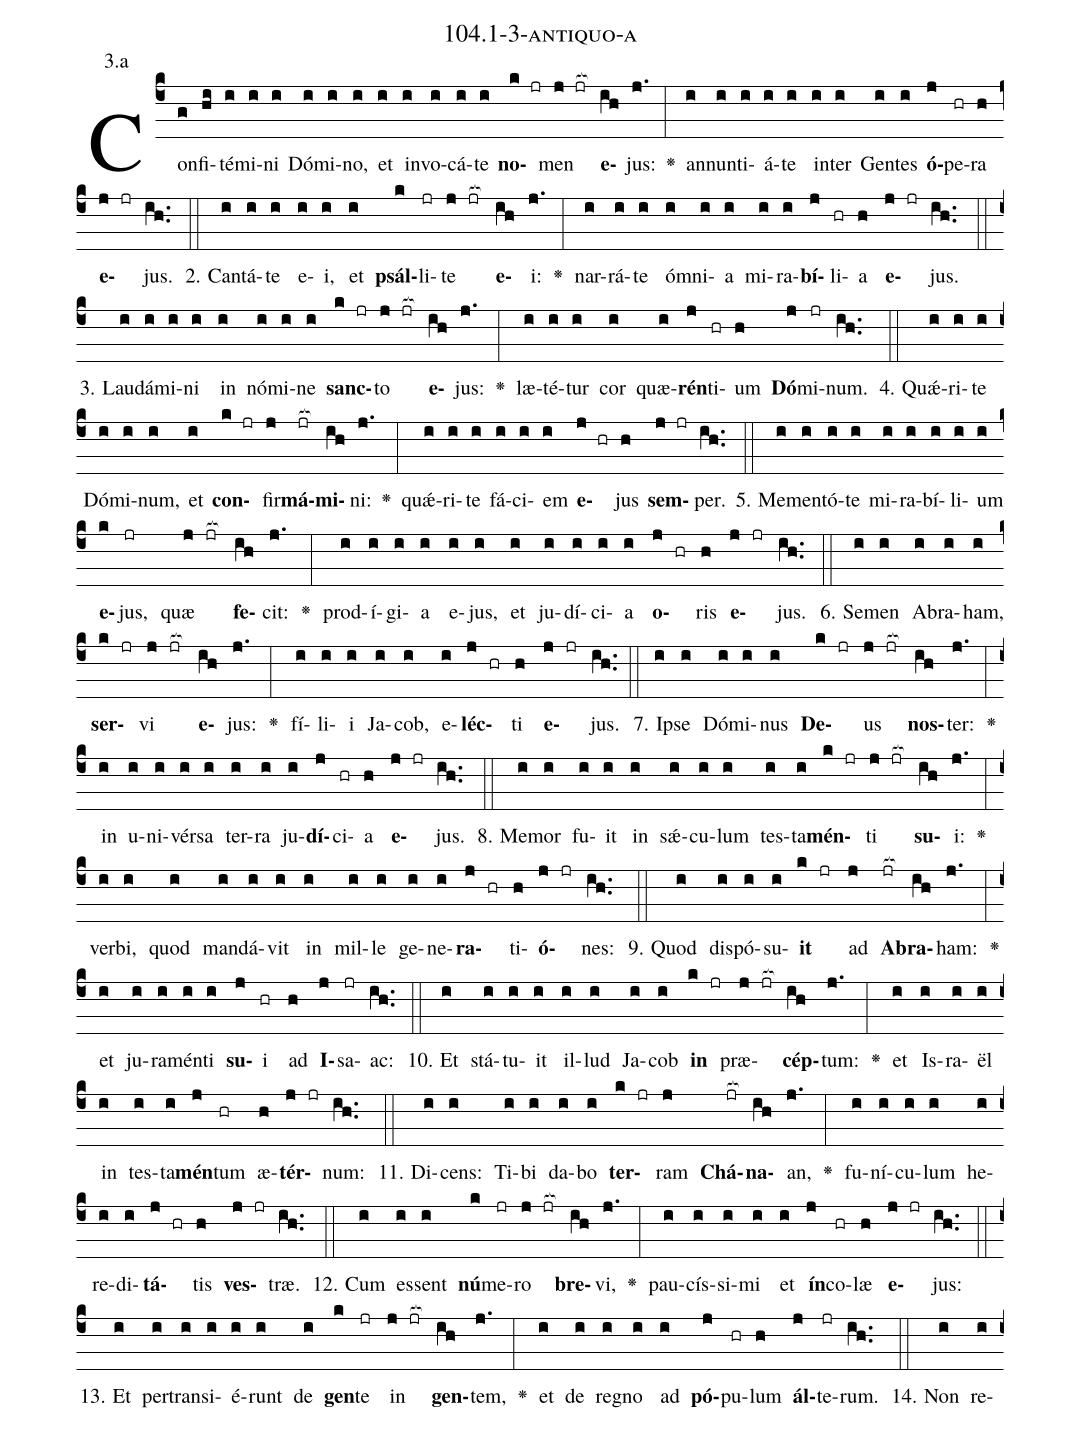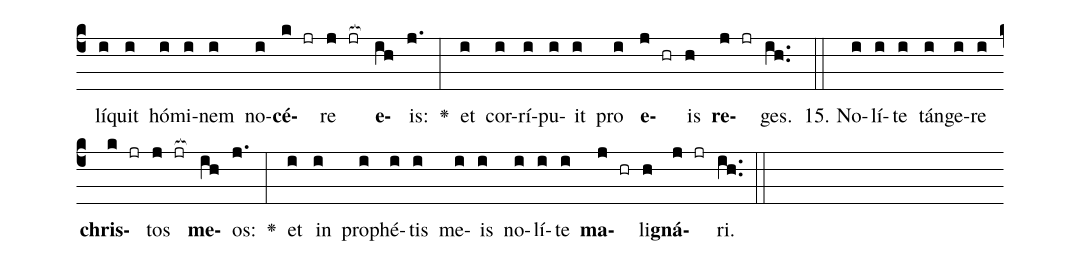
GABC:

name: 104.1-3-antiquo-a;
annotation: 3.a;
%%
(c4)Con(g)fi(hi)té(i)mi(i)ni(i) Dó(i)mi(i)no,(i) et(i) in(i)vo(i)cá(i)te(i) <b>no</b>(k jr)men(j jr[ocb:1{]) <b>e</b>(ih[ocb:0}])jus:(j.) <v>\greheightstar</v>(:) an(i)nun(i)ti(i)á(i)te(i) in(i)ter(i) Gen(i)tes(i) <b>ó</b>(j)pe(hr)ra(h) <b>e</b>(j jr)jus.(ih..) (::)
2. Can(i)tá(i)te(i) e(i)i,(i) et(i) <b>psál</b>(k)li(jr)te(j jr[ocb:1{]) <b>e</b>(ih[ocb:0}])i:(j.) <v>\greheightstar</v>(:) nar(i)rá(i)te(i) óm(i)ni(i)a(i) mi(i)ra(i)<b>bí</b>(j)li(hr)a(h) <b>e</b>(j jr)jus.(ih..) (::)
3. Lau(i)dá(i)mi(i)ni(i) in(i) nó(i)mi(i)ne(i) <b>sanc</b>(k jr)to(j jr[ocb:1{]) <b>e</b>(ih[ocb:0}])jus:(j.) <v>\greheightstar</v>(:) læ(i)té(i)tur(i) cor(i) quæ(i)<b>rén</b>(j)ti(hr)um(h) <b>Dó</b>(j)mi(jr)num.(ih..) (::)
4. Quǽ(i)ri(i)te(i) Dó(i)mi(i)num,(i) et(i) <b>con</b>(k jr)fir(j)<b>má</b>(jr[ocb:1{])<b>mi</b>(ih[ocb:0}])ni:(j.) <v>\greheightstar</v>(:) quǽ(i)ri(i)te(i) fá(i)ci(i)em(i) <b>e</b>(j hr)jus(h) <b>sem</b>(j jr)per.(ih..) (::)
5. Me(i)men(i)tó(i)te(i) mi(i)ra(i)bí(i)li(i)um(i) <b>e</b>(k)jus,(jr) quæ(j jr[ocb:1{]) <b>fe</b>(ih[ocb:0}])cit:(j.) <v>\greheightstar</v>(:) prod(i)í(i)gi(i)a(i) e(i)jus,(i) et(i) ju(i)dí(i)ci(i)a(i) <b>o</b>(j hr)ris(h) <b>e</b>(j jr)jus.(ih..) (::)
6. Se(i)men(i) A(i)bra(i)ham,(i) <b>ser</b>(k jr)vi(j jr[ocb:1{]) <b>e</b>(ih[ocb:0}])jus:(j.) <v>\greheightstar</v>(:) fí(i)li(i)i(i) Ja(i)cob,(i) e(i)<b>léc</b>(j hr)ti(h) <b>e</b>(j jr)jus.(ih..) (::)
7. Ip(i)se(i) Dó(i)mi(i)nus(i) <b>De</b>(k jr)us(j jr[ocb:1{]) <b>nos</b>(ih[ocb:0}])ter:(j.) <v>\greheightstar</v>(:) in(i) u(i)ni(i)vér(i)sa(i) ter(i)ra(i) ju(i)<b>dí</b>(j)ci(hr)a(h) <b>e</b>(j jr)jus.(ih..) (::)
8. Me(i)mor(i) fu(i)it(i) in(i) sǽ(i)cu(i)lum(i) tes(i)ta(i)<b>mén</b>(k jr)ti(j jr[ocb:1{]) <b>su</b>(ih[ocb:0}])i:(j.) <v>\greheightstar</v>(:) ver(i)bi,(i) quod(i) man(i)dá(i)vit(i) in(i) mil(i)le(i) ge(i)ne(i)<b>ra</b>(j hr)ti(h)<b>ó</b>(j jr)nes:(ih..) (::)
9. Quod(i) dis(i)pó(i)su(i)<b>it</b>(k jr) ad(j) <b>A</b>(jr[ocb:1{])<b>bra</b>(ih[ocb:0}])ham:(j.) <v>\greheightstar</v>(:) et(i) ju(i)ra(i)mén(i)ti(i) <b>su</b>(j)i(hr) ad(h) <b>I</b>(j)sa(jr)ac:(ih..) (::)
10. Et(i) stá(i)tu(i)it(i) il(i)lud(i) Ja(i)cob(i) <b>in</b>(k jr) præ(j jr[ocb:1{])<b>cép</b>(ih[ocb:0}])tum:(j.) <v>\greheightstar</v>(:) et(i) Is(i)ra(i)ël(i) in(i) tes(i)ta(i)<b>mén</b>(j)tum(hr) æ(h)<b>tér</b>(j jr)num:(ih..) (::)
11. Di(i)cens:(i) Ti(i)bi(i) da(i)bo(i) <b>ter</b>(k jr)ram(j) <b>Chá</b>(jr[ocb:1{])<b>na</b>(ih[ocb:0}])an,(j.) <v>\greheightstar</v>(:) fu(i)ní(i)cu(i)lum(i) he(i)re(i)di(i)<b>tá</b>(j hr)tis(h) <b>ves</b>(j jr)træ.(ih..) (::)
12. Cum(i) es(i)sent(i) <b>nú</b>(k)me(jr)ro(j jr[ocb:1{]) <b>bre</b>(ih[ocb:0}])vi,(j.) <v>\greheightstar</v>(:) pau(i)cís(i)si(i)mi(i) et(i) <b>ín</b>(j)co(hr)læ(h) <b>e</b>(j jr)jus:(ih..) (::)
13. Et(i) per(i)trans(i)i(i)é(i)runt(i) de(i) <b>gen</b>(k)te(jr) in(j jr[ocb:1{]) <b>gen</b>(ih[ocb:0}])tem,(j.) <v>\greheightstar</v>(:) et(i) de(i) re(i)gno(i) ad(i) <b>pó</b>(j)pu(hr)lum(h) <b>ál</b>(j)te(jr)rum.(ih..) (::)
14. Non(i) re(i)lí(i)quit(i) hó(i)mi(i)nem(i) no(i)<b>cé</b>(k jr)re(j jr[ocb:1{]) <b>e</b>(ih[ocb:0}])is:(j.) <v>\greheightstar</v>(:) et(i) cor(i)rí(i)pu(i)it(i) pro(i) <b>e</b>(j hr)is(h) <b>re</b>(j jr)ges.(ih..) (::)
15. No(i)lí(i)te(i) tán(i)ge(i)re(i) <b>chris</b>(k jr)tos(j jr[ocb:1{]) <b>me</b>(ih[ocb:0}])os:(j.) <v>\greheightstar</v>(:) et(i) in(i) pro(i)phé(i)tis(i) me(i)is(i) no(i)lí(i)te(i) <b>ma</b>(j hr)li(h)<b>gná</b>(j jr)ri.(ih..) (::)
